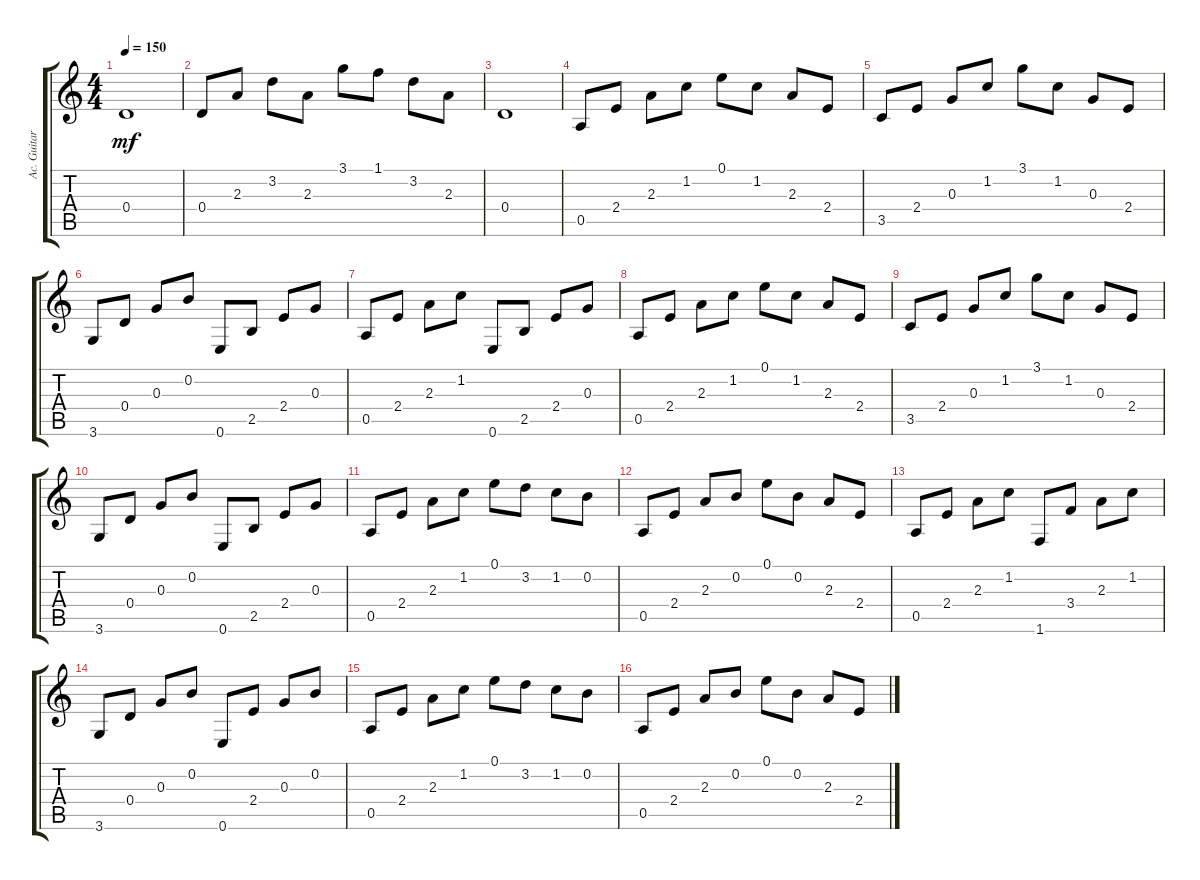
\track ("Ac. Guitar 2" "Ac. Guitar") {instrument acousticguitarsteel}
\staff {score tabs}
\tuning (E4 B3 G3 D3 A2 E2) {hide}
\ts (4 4)
\tempo 150
\clef g2
\ks c
0.4.1{dy mf} |
0.4.8 2.3.8 3.2.8 2.3.8 3.1.8 1.1.8 3.2.8 2.3.8 |
0.4.1 |
0.5.8 2.4.8 2.3.8 1.2.8 0.1.8 1.2.8 2.3.8 2.4.8 |
3.5.8 2.4.8 0.3.8 1.2.8 3.1.8 1.2.8 0.3.8 2.4.8 |
3.6.8 0.4.8 0.3.8 0.2.8 0.6.8 2.5.8 2.4.8 0.3.8 |
0.5.8 2.4.8 2.3.8 1.2.8 0.6.8 2.5.8 2.4.8 0.3.8 |
0.5.8 2.4.8 2.3.8 1.2.8 0.1.8 1.2.8 2.3.8 2.4.8 |
3.5.8 2.4.8 0.3.8 1.2.8 3.1.8 1.2.8 0.3.8 2.4.8 |
3.6.8 0.4.8 0.3.8 0.2.8 0.6.8 2.5.8 2.4.8 0.3.8 |
0.5.8 2.4.8 2.3.8 1.2.8 0.1.8 3.2.8 1.2.8 0.2.8 |
0.5.8 2.4.8 2.3.8 0.2.8 0.1.8 0.2.8 2.3.8 2.4.8 |
0.5.8 2.4.8 2.3.8 1.2.8 1.6.8 3.4.8 2.3.8 1.2.8 |
3.6.8 0.4.8 0.3.8 0.2.8 0.6.8 2.4.8 0.3.8 0.2.8 |
0.5.8 2.4.8 2.3.8 1.2.8 0.1.8 3.2.8 1.2.8 0.2.8 |
0.5.8 2.4.8 2.3.8 0.2.8 0.1.8 0.2.8 2.3.8 2.4.8
